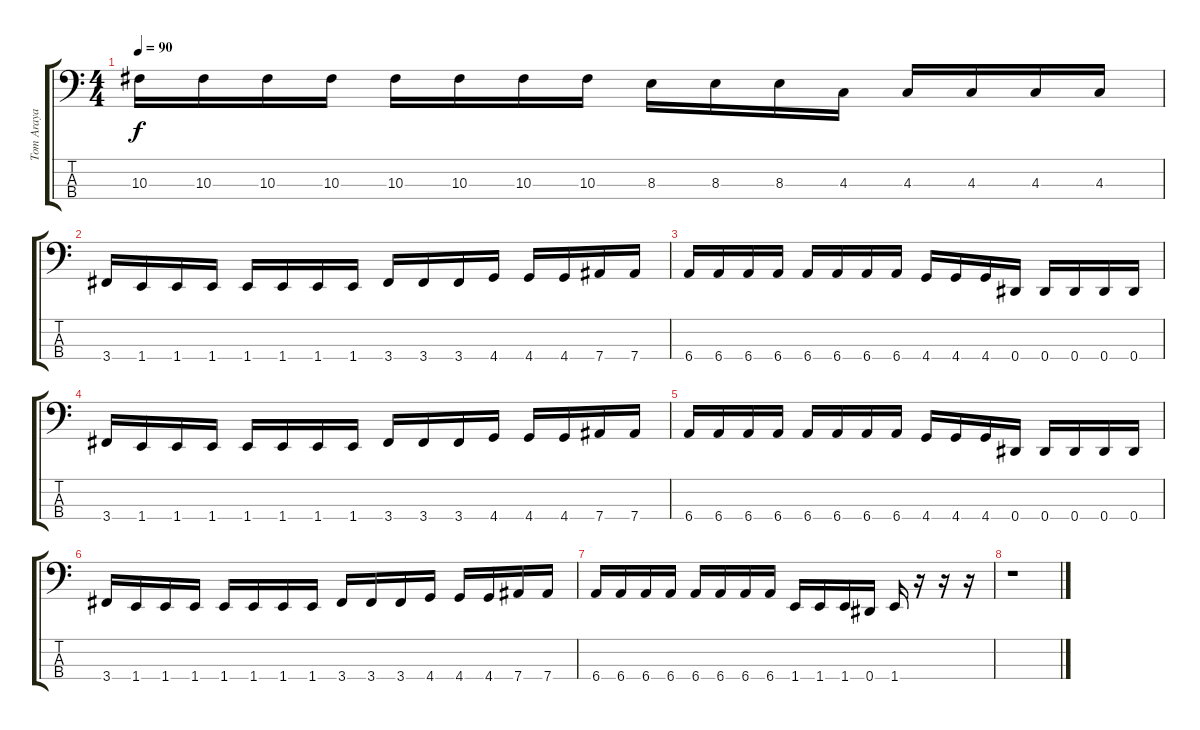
\track ("Tom Araya" "Tom Araya") {instrument electricbasspick}
\staff {score tabs}
\tuning (Gb2 Db2 Ab1 Eb1) {hide}
\ts (4 4)
\tempo 90
\clef f4
\ks c
10.3.16{dy f} 10.3.16 10.3.16 10.3.16 10.3.16 10.3.16 10.3.16 10.3.16 8.3.16 8.3.16 8.3.16 4.3.16 4.3.16 4.3.16 4.3.16 4.3.16 |
3.4.16 1.4.16 1.4.16 1.4.16 1.4.16 1.4.16 1.4.16 1.4.16 3.4.16 3.4.16 3.4.16 4.4.16 4.4.16 4.4.16 7.4.16 7.4.16 |
6.4.16 6.4.16 6.4.16 6.4.16 6.4.16 6.4.16 6.4.16 6.4.16 4.4.16 4.4.16 4.4.16 0.4.16 0.4.16 0.4.16 0.4.16 0.4.16 |
3.4.16 1.4.16 1.4.16 1.4.16 1.4.16 1.4.16 1.4.16 1.4.16 3.4.16 3.4.16 3.4.16 4.4.16 4.4.16 4.4.16 7.4.16 7.4.16 |
6.4.16 6.4.16 6.4.16 6.4.16 6.4.16 6.4.16 6.4.16 6.4.16 4.4.16 4.4.16 4.4.16 0.4.16 0.4.16 0.4.16 0.4.16 0.4.16 |
3.4.16 1.4.16 1.4.16 1.4.16 1.4.16 1.4.16 1.4.16 1.4.16 3.4.16 3.4.16 3.4.16 4.4.16 4.4.16 4.4.16 7.4.16 7.4.16 |
6.4.16 6.4.16 6.4.16 6.4.16 6.4.16 6.4.16 6.4.16 6.4.16 1.4.16 1.4.16 1.4.16 0.4.16 1.4.16 r.16 r.16 r.16 |
r.1
